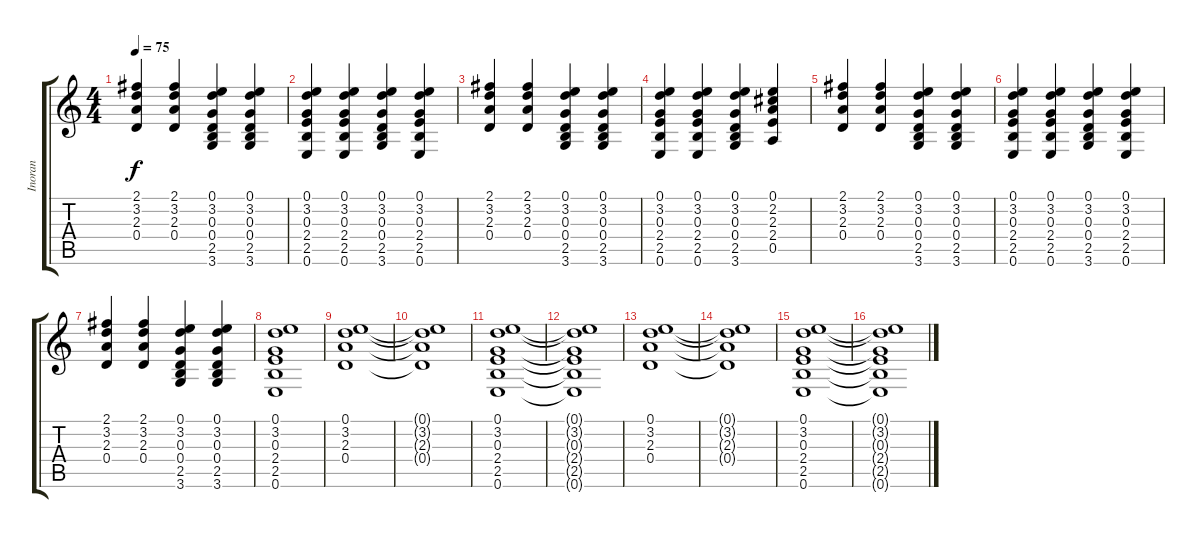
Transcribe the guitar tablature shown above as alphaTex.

\track ("Inoran" "Inoran") {instrument distortionguitar}
\staff {score tabs}
\tuning (E4 B3 G3 D3 A2 E2) {hide}
\ts (4 4)
\tempo 75
\clef g2
\ks c
(2.1 3.2 2.3 0.4).4{dy f instrument distortionguitar} (2.1 3.2 2.3 0.4).4 (0.1 3.2 0.3 0.4 2.5 3.6).4 (0.1 3.2 0.3 0.4 2.5 3.6).4 |
(0.1 3.2 0.3 2.4 2.5 0.6).4 (0.1 3.2 0.3 2.4 2.5 0.6).4 (0.1 3.2 0.3 0.4 2.5 3.6).4 (0.1 3.2 0.3 2.4 2.5 0.6).4 |
(2.1 3.2 2.3 0.4).4 (2.1 3.2 2.3 0.4).4 (0.1 3.2 0.3 0.4 2.5 3.6).4 (0.1 3.2 0.3 0.4 2.5 3.6).4 |
(0.1 3.2 0.3 2.4 2.5 0.6).4 (0.1 3.2 0.3 2.4 2.5 0.6).4 (0.1 3.2 0.3 0.4 2.5 3.6).4 (0.1 2.2 2.3 2.4 0.5).4 |
(2.1 3.2 2.3 0.4).4 (2.1 3.2 2.3 0.4).4 (0.1 3.2 0.3 0.4 2.5 3.6).4 (0.1 3.2 0.3 0.4 2.5 3.6).4 |
(0.1 3.2 0.3 2.4 2.5 0.6).4 (0.1 3.2 0.3 2.4 2.5 0.6).4 (0.1 3.2 0.3 0.4 2.5 3.6).4 (0.1 3.2 0.3 2.4 2.5 0.6).4 |
(2.1 3.2 2.3 0.4).4 (2.1 3.2 2.3 0.4).4 (0.1 3.2 0.3 0.4 2.5 3.6).4 (0.1 3.2 0.3 0.4 2.5 3.6).4 |
(0.1 3.2 0.3 2.4 2.5 0.6).1 |
(0.1 3.2 2.3 0.4).1 |
(0.1{t} 3.2{t} 2.3{t} 0.4{t}).1 |
(0.1 3.2 0.3 2.4 2.5 0.6).1 |
(0.1{t} 3.2{t} 0.3{t} 2.4{t} 2.5{t} 0.6{t}).1 |
(0.1 3.2 2.3 0.4).1 |
(0.1{t} 3.2{t} 2.3{t} 0.4{t}).1 |
(0.1 3.2 0.3 2.4 2.5 0.6).1 |
(0.1{t} 3.2{t} 0.3{t} 2.4{t} 2.5{t} 0.6{t}).1
